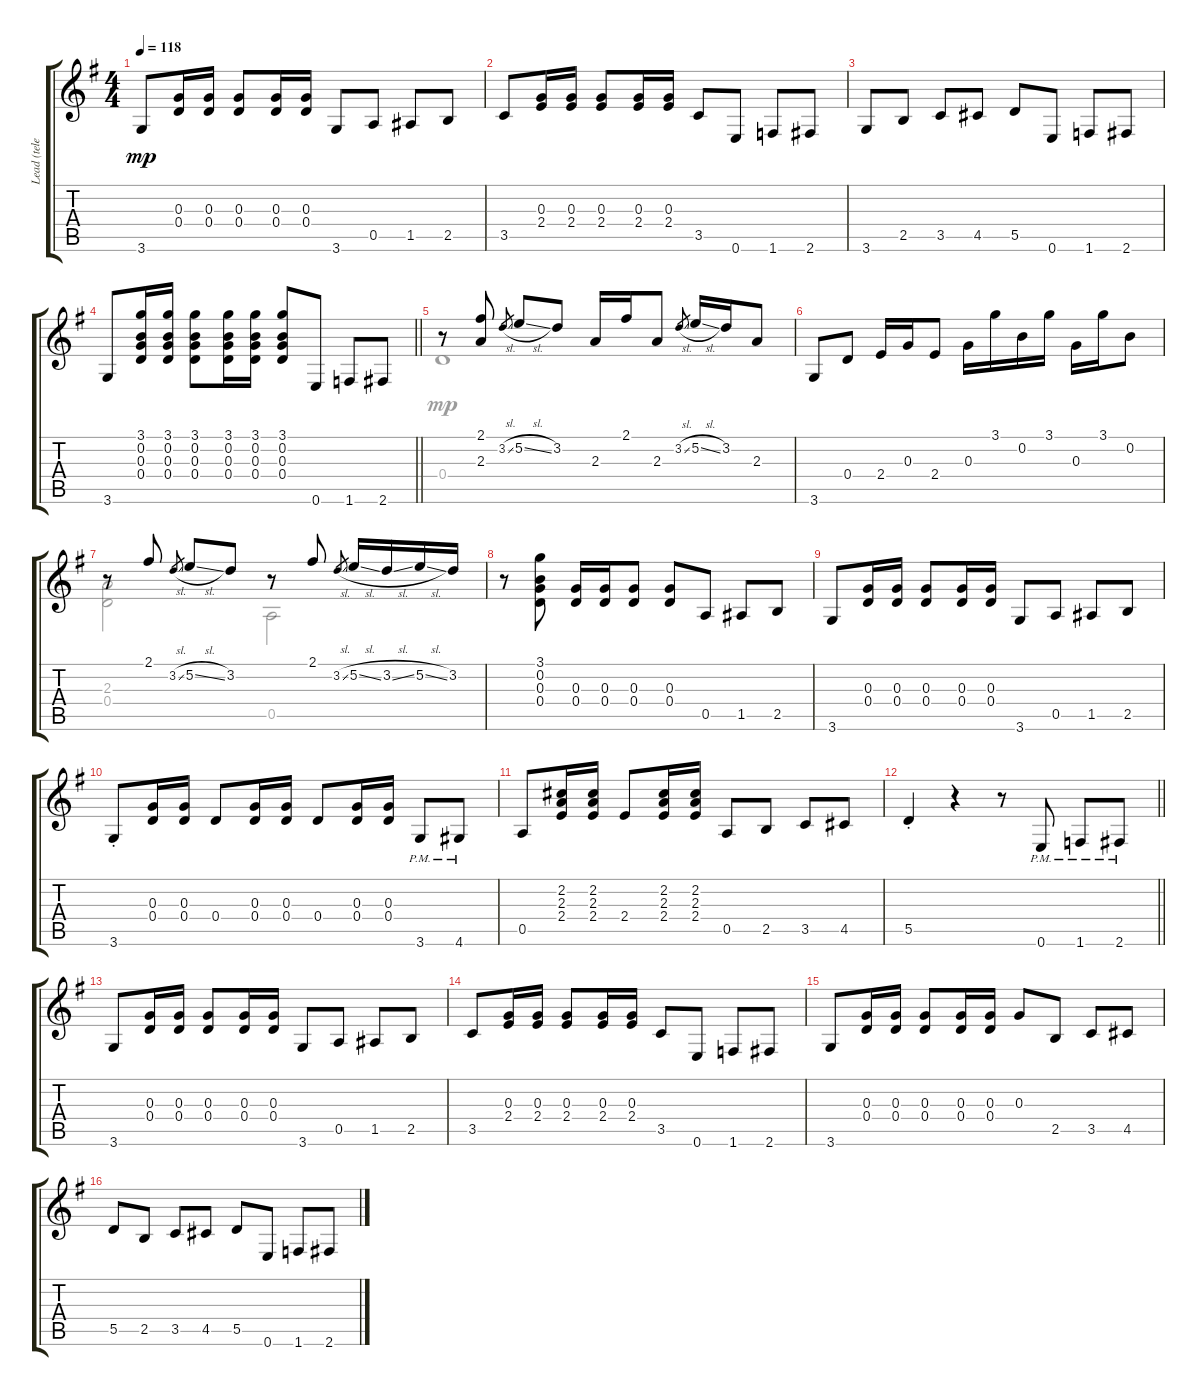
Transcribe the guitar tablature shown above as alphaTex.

\track ("Lead (telecaster b-bender)" "Lead (tele") {instrument overdrivenguitar}
\staff {score tabs}
\tuning (E4 B3 G3 D3 A2 E2) {hide}
\voice
\ts (4 4)
\tempo 118
\clef g2
\ks g
3.6.8{dy mp} (0.3 0.4).16 (0.3 0.4).16 (0.3 0.4).8 (0.3 0.4).16 (0.3 0.4).16 3.6.8 0.5.8 1.5.8 2.5.8 |
3.5.8 (0.3 2.4).16 (0.3 2.4).16 (0.3 2.4).8 (0.3 2.4).16 (0.3 2.4).16 3.5.8 0.6.8 1.6.8 2.6.8 |
3.6.8 2.5.8 3.5.8 4.5.8 5.5.8 0.6.8 1.6.8 2.6.8 |
\barLineRight lightlight
3.6.8 (3.1 0.2 0.3 0.4).16 (3.1 0.2 0.3 0.4).16 (3.1 0.2 0.3 0.4).8 (3.1 0.2 0.3 0.4).16 (3.1 0.2 0.3 0.4).16 (3.1 0.2 0.3 0.4).8 0.6.8 1.6.8 2.6.8 |
r.8 (2.1 2.3).8 3.2{sl}.8{gr} 5.2{sl}.8 3.2.8 2.3.16 2.1.16 2.3.8 3.2{sl}.8{gr} 5.2{sl}.16 3.2.16 2.3.8 |
3.6.8 0.4.8 2.4.16 0.3.16 2.4.8 0.3.16 3.1.16 0.2.16 3.1.16 0.3.16 3.1.16 0.2.8 |
r.8 2.1.8 3.2{sl}.8{gr} 5.2{sl}.8 3.2.8 r.8 2.1.8 3.2{sl}.8{gr} 5.2{sl}.16 3.2{sl}.16 5.2{sl}.16 3.2.16 |
r.8 (3.1 0.2 0.3 0.4).8 (0.3 0.4).16 (0.3 0.4).16 (0.3 0.4).8 (0.3 0.4).8 0.5.8 1.5.8 2.5.8 |
3.6.8 (0.3 0.4).16 (0.3 0.4).16 (0.3 0.4).8 (0.3 0.4).16 (0.3 0.4).16 3.6.8 0.5.8 1.5.8 2.5.8 |
3.6{st}.8 (0.3 0.4).16 (0.3 0.4).16 0.4.8 (0.3 0.4).16 (0.3 0.4).16 0.4.8 (0.3 0.4).16 (0.3 0.4).16 3.6{pm}.8 4.6{pm}.8 |
0.5.8 (2.2 2.3 2.4).16 (2.2 2.3 2.4).16 2.4.8 (2.2 2.3 2.4).16 (2.2 2.3 2.4).16 0.5.8 2.5.8 3.5.8 4.5.8 |
\barLineRight lightlight
5.5{st}.4 r.4 r.8 0.6{pm}.8 1.6{pm}.8 2.6{pm}.8 |
3.6.8 (0.3 0.4).16 (0.3 0.4).16 (0.3 0.4).8 (0.3 0.4).16 (0.3 0.4).16 3.6.8 0.5.8 1.5.8 2.5.8 |
3.5.8 (0.3 2.4).16 (0.3 2.4).16 (0.3 2.4).8 (0.3 2.4).16 (0.3 2.4).16 3.5.8 0.6.8 1.6.8 2.6.8 |
3.6.8 (0.3 0.4).16 (0.3 0.4).16 (0.3 0.4).8 (0.3 0.4).16 (0.3 0.4).16 0.3.8 2.5.8 3.5.8 4.5.8 |
5.5.8 2.5.8 3.5.8 4.5.8 5.5.8 0.6.8 1.6.8 2.6.8
\voice
\clef g2
\ottava regular
\simile none
\ks g
|
|
|
\barLineRight lightlight
|
0.4.1 |
|
(2.3 0.4).2 0.5.2 |
|
|
|
|
\barLineRight lightlight
|
|
|
|
